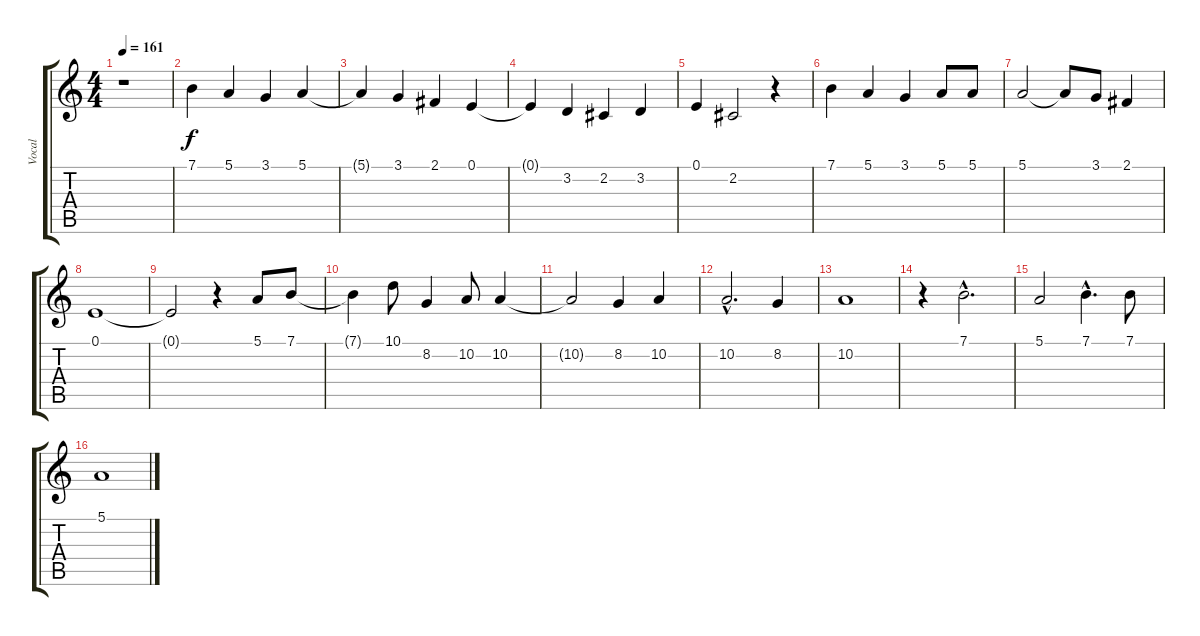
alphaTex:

\track ("Vocal" "Vocal") {instrument lead6voice}
\staff {score tabs}
\tuning (E4 B3 G3 D3 A2 E2) {hide}
\ts (4 4)
\tempo 161
\clef g2
\ks c
r.1{dy f} |
7.1.4 5.1.4 3.1.4 5.1.4 |
5.1{t}.4 3.1.4 2.1.4 0.1.4 |
0.1{t}.4 3.2.4 2.2.4 3.2.4 |
0.1.4 2.2.2 r.4 |
7.1.4 5.1.4 3.1.4 5.1.8 5.1.8 |
5.1.2 5.1{t}.8 3.1.8 2.1.4 |
0.1.1 |
0.1{t}.2 r.4 5.1.8 7.1.8 |
7.1{t}.4 10.1.8 8.2.4 10.2.8 10.2.4 |
10.2{t}.2 8.2.4 10.2.4 |
10.2{hac}.2{d} 8.2.4 |
10.2.1 |
r.4 7.1{hac}.2{d} |
5.1.2 7.1{hac}.4{d} 7.1.8 |
5.1.1
